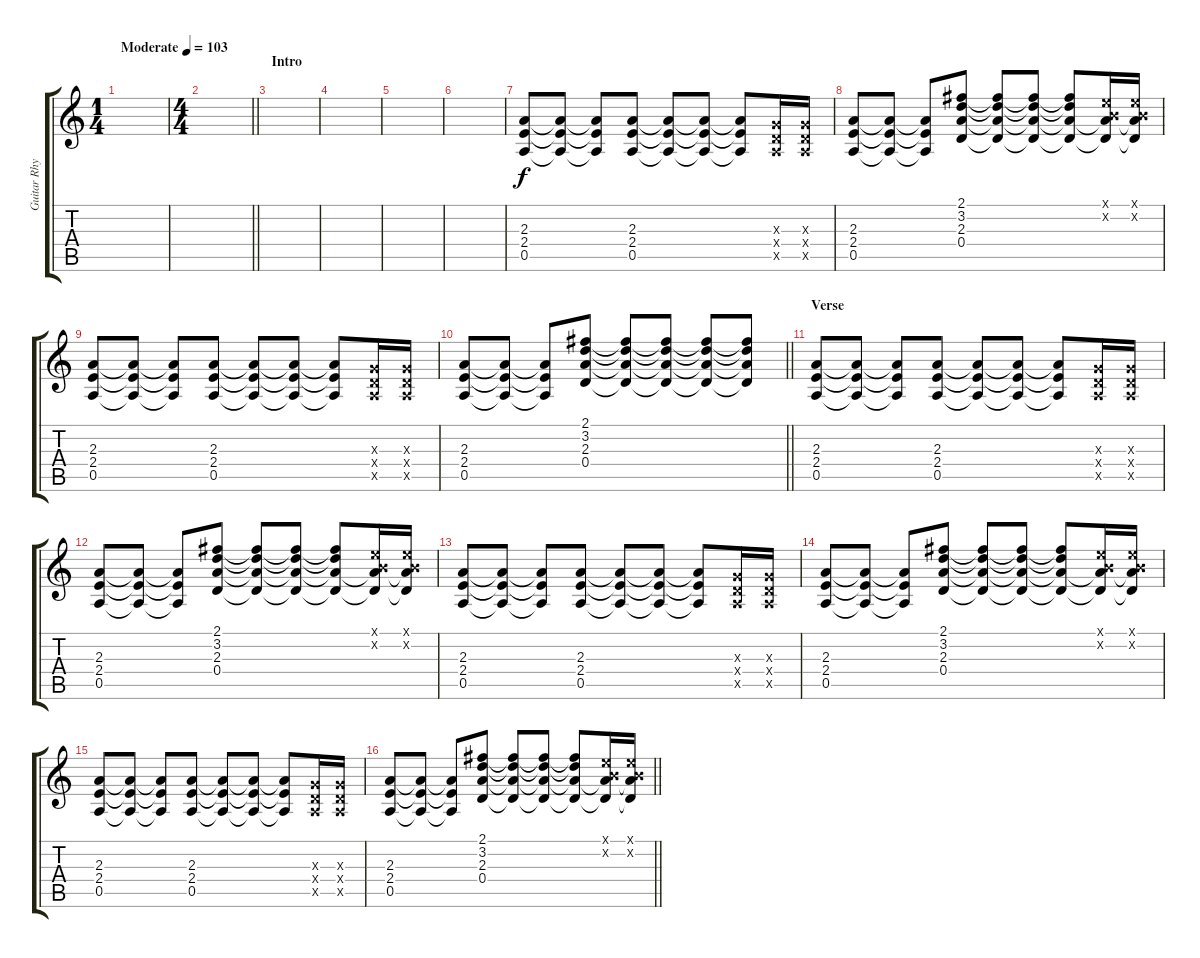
\track ("Guitar Rhythm" "Guitar Rhy") {instrument overdrivenguitar}
\staff {score tabs}
\tuning (E4 B3 G3 D3 A2 E2) {hide}
\ts (1 4)
\tempo (103 "Moderate")
\clef g2
\ks c
|
\ts (4 4)
\barLineRight lightlight
|
\section ("" "Intro")
|
|
|
|
(2.3 2.4 0.5).8 (2.3{t} 2.4{t} 0.5{t}).8 (2.3{t} 2.4{t} 0.5{t}).8 (2.3 2.4 0.5).8 (2.3{t} 2.4{t} 0.5{t}).8 (2.3{t} 2.4{t} 0.5{t}).8 (2.3{t} 2.4{t} 0.5{t}).8 (0.3{x} 0.4{x} 0.5{x}).16 (0.3{x} 0.4{x} 0.5{x}).16 |
(2.3 2.4 0.5).8 (2.3{t} 2.4{t} 0.5{t}).8 (2.3{t} 2.4{t} 0.5{t}).8 (2.1 3.2 2.3 0.4).8 (2.1{t} 3.2{t} 2.3{t} 0.4{t}).8 (2.1{t} 3.2{t} 2.3{t} 0.4{t}).8 (2.1{t} 3.2{t} 2.3{t} 0.4{t}).8 (0.1{x} 0.2{x} 2.3{t} 0.4{t}).16 (0.1{x} 0.2{x} 2.3{t} 0.4{t}).16 |
(2.3 2.4 0.5).8 (2.3{t} 2.4{t} 0.5{t}).8 (2.3{t} 2.4{t} 0.5{t}).8 (2.3 2.4 0.5).8 (2.3{t} 2.4{t} 0.5{t}).8 (2.3{t} 2.4{t} 0.5{t}).8 (2.3{t} 2.4{t} 0.5{t}).8 (0.3{x} 0.4{x} 0.5{x}).16 (0.3{x} 0.4{x} 0.5{x}).16 |
\barLineRight lightlight
(2.3 2.4 0.5).8 (2.3{t} 2.4{t} 0.5{t}).8 (2.3{t} 2.4{t} 0.5{t}).8 (2.1 3.2 2.3 0.4).8 (2.1{t} 3.2{t} 2.3{t} 0.4{t}).8 (2.1{t} 3.2{t} 2.3{t} 0.4{t}).8 (2.1{t} 3.2{t} 2.3{t} 0.4{t}).8 (2.1{t} 3.2{t} 2.3{t} 0.4{t}).8 |
\section ("" "Verse")
(2.3 2.4 0.5).8 (2.3{t} 2.4{t} 0.5{t}).8 (2.3{t} 2.4{t} 0.5{t}).8 (2.3 2.4 0.5).8 (2.3{t} 2.4{t} 0.5{t}).8 (2.3{t} 2.4{t} 0.5{t}).8 (2.3{t} 2.4{t} 0.5{t}).8 (0.3{x} 0.4{x} 0.5{x}).16 (0.3{x} 0.4{x} 0.5{x}).16 |
(2.3 2.4 0.5).8 (2.3{t} 2.4{t} 0.5{t}).8 (2.3{t} 2.4{t} 0.5{t}).8 (2.1 3.2 2.3 0.4).8 (2.1{t} 3.2{t} 2.3{t} 0.4{t}).8 (2.1{t} 3.2{t} 2.3{t} 0.4{t}).8 (2.1{t} 3.2{t} 2.3{t} 0.4{t}).8 (0.1{x} 0.2{x} 2.3{t} 0.4{t}).16 (0.1{x} 0.2{x} 2.3{t} 0.4{t}).16 |
(2.3 2.4 0.5).8 (2.3{t} 2.4{t} 0.5{t}).8 (2.3{t} 2.4{t} 0.5{t}).8 (2.3 2.4 0.5).8 (2.3{t} 2.4{t} 0.5{t}).8 (2.3{t} 2.4{t} 0.5{t}).8 (2.3{t} 2.4{t} 0.5{t}).8 (0.3{x} 0.4{x} 0.5{x}).16 (0.3{x} 0.4{x} 0.5{x}).16 |
(2.3 2.4 0.5).8 (2.3{t} 2.4{t} 0.5{t}).8 (2.3{t} 2.4{t} 0.5{t}).8 (2.1 3.2 2.3 0.4).8 (2.1{t} 3.2{t} 2.3{t} 0.4{t}).8 (2.1{t} 3.2{t} 2.3{t} 0.4{t}).8 (2.1{t} 3.2{t} 2.3{t} 0.4{t}).8 (0.1{x} 0.2{x} 2.3{t} 0.4{t}).16 (0.1{x} 0.2{x} 2.3{t} 0.4{t}).16 |
(2.3 2.4 0.5).8 (2.3{t} 2.4{t} 0.5{t}).8 (2.3{t} 2.4{t} 0.5{t}).8 (2.3 2.4 0.5).8 (2.3{t} 2.4{t} 0.5{t}).8 (2.3{t} 2.4{t} 0.5{t}).8 (2.3{t} 2.4{t} 0.5{t}).8 (0.3{x} 0.4{x} 0.5{x}).16 (0.3{x} 0.4{x} 0.5{x}).16 |
\barLineRight lightlight
(2.3 2.4 0.5).8 (2.3{t} 2.4{t} 0.5{t}).8 (2.3{t} 2.4{t} 0.5{t}).8 (2.1 3.2 2.3 0.4).8 (2.1{t} 3.2{t} 2.3{t} 0.4{t}).8 (2.1{t} 3.2{t} 2.3{t} 0.4{t}).8 (2.1{t} 3.2{t} 2.3{t} 0.4{t}).8 (0.1{x} 0.2{x} 2.3{t} 0.4{t}).16 (0.1{x} 0.2{x} 2.3{t} 0.4{t}).16
